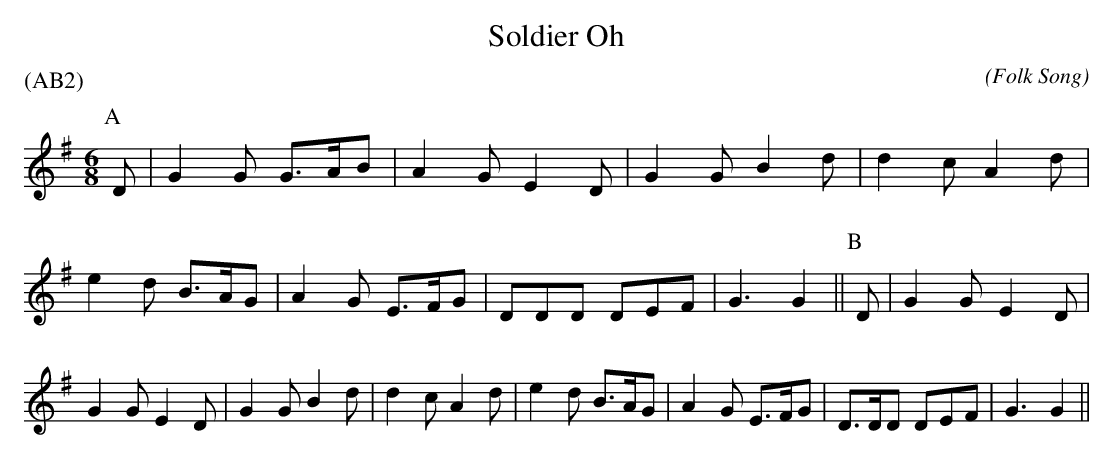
X:1
T:Soldier Oh
M:6/8
C:
O:Folk Song
P:(AB2)
K:G
P:A
D | G2 G G>AB | A2 G E2 D | G2 G B2 d | d2 c A2 \
d | e2 d B>AG | A2 G E>FG | DDD  DEF  | G3   G2 ||\
P:B
D | G2 G E2 D | G2 G E2 D | G2 G B2 d | d2 c A2 \
d | e2 d B>AG | A2 G E>FG | D>DD DEF  | G3   G2 ||
